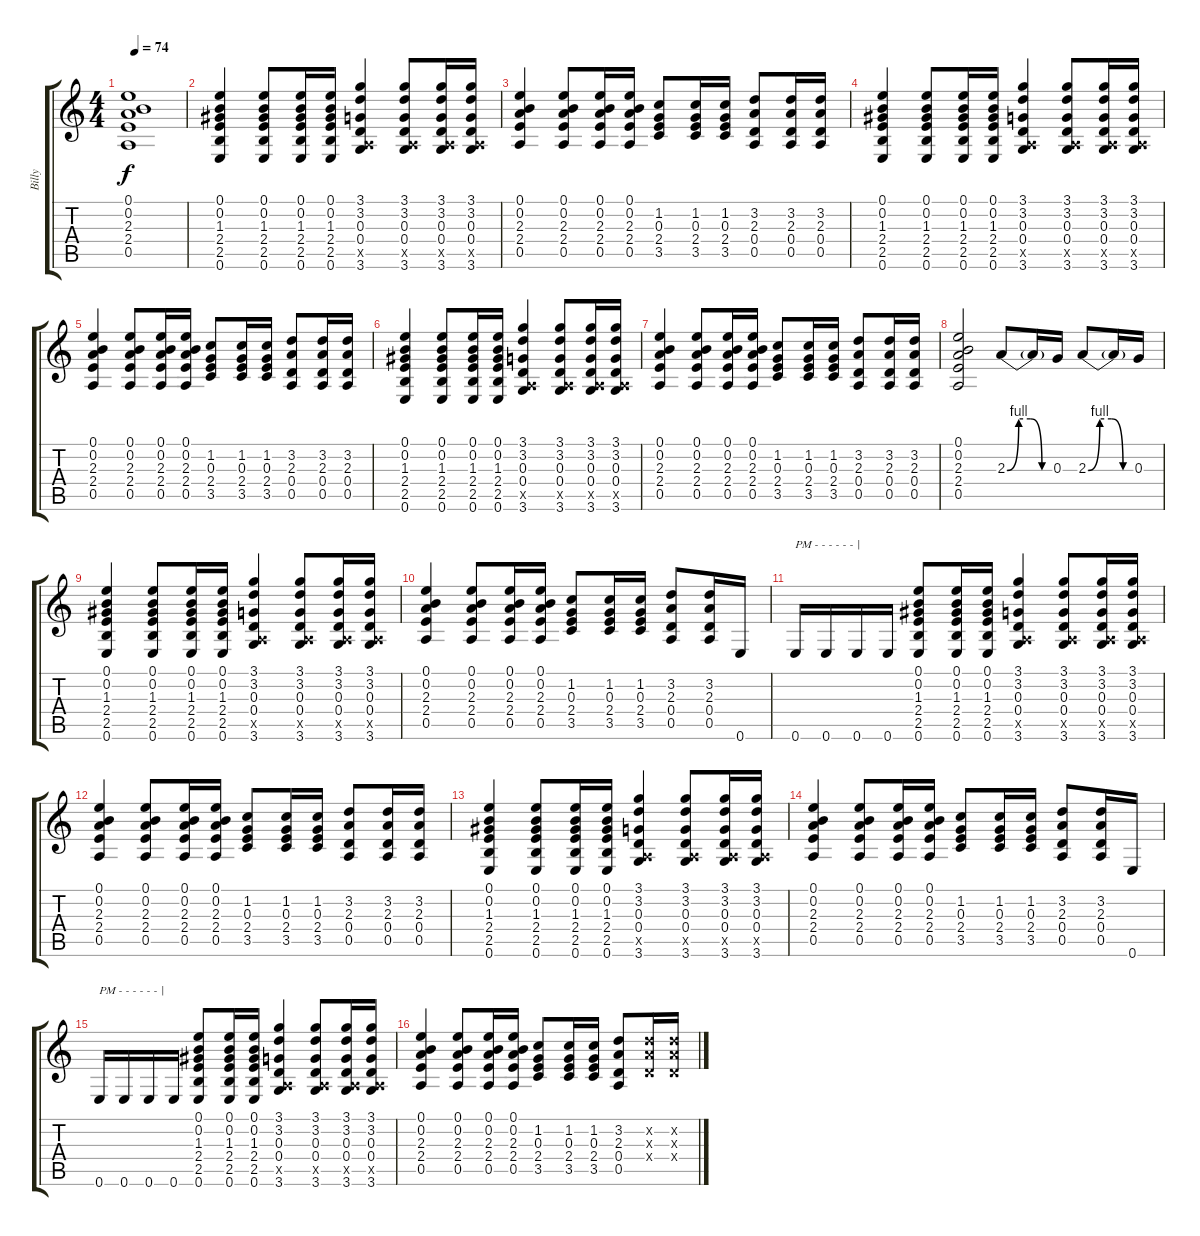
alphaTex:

\track ("Billy" "Billy") {instrument overdrivenguitar}
\staff {score tabs}
\tuning (E4 B3 G3 D3 A2 E2) {hide}
\ts (4 4)
\tempo 74
\clef g2
\ks c
(0.1{t} 0.2{t} 2.3{t} 2.4{t} 0.5{t}).1{dy f} |
(0.1 0.2 1.3 2.4 2.5 0.6).4 (0.1 0.2 1.3 2.4 2.5 0.6).8 (0.1 0.2 1.3 2.4 2.5 0.6).16 (0.1 0.2 1.3 2.4 2.5 0.6).16 (3.1 3.2 0.3 0.4 0.5{x} 3.6).4 (3.1 3.2 0.3 0.4 0.5{x} 3.6).8 (3.1 3.2 0.3 0.4 0.5{x} 3.6).16 (3.1 3.2 0.3 0.4 0.5{x} 3.6).16 |
(0.1 0.2 2.3 2.4 0.5).4 (0.1 0.2 2.3 2.4 0.5).8 (0.1 0.2 2.3 2.4 0.5).16 (0.1 0.2 2.3 2.4 0.5).16 (1.2 0.3 2.4 3.5).8 (1.2 0.3 2.4 3.5).16 (1.2 0.3 2.4 3.5).16 (3.2 2.3 0.4 0.5).8 (3.2 2.3 0.4 0.5).16 (3.2 2.3 0.4 0.5).16 |
(0.1 0.2 1.3 2.4 2.5 0.6).4 (0.1 0.2 1.3 2.4 2.5 0.6).8 (0.1 0.2 1.3 2.4 2.5 0.6).16 (0.1 0.2 1.3 2.4 2.5 0.6).16 (3.1 3.2 0.3 0.4 0.5{x} 3.6).4 (3.1 3.2 0.3 0.4 0.5{x} 3.6).8 (3.1 3.2 0.3 0.4 0.5{x} 3.6).16 (3.1 3.2 0.3 0.4 0.5{x} 3.6).16 |
(0.1 0.2 2.3 2.4 0.5).4 (0.1 0.2 2.3 2.4 0.5).8 (0.1 0.2 2.3 2.4 0.5).16 (0.1 0.2 2.3 2.4 0.5).16 (1.2 0.3 2.4 3.5).8 (1.2 0.3 2.4 3.5).16 (1.2 0.3 2.4 3.5).16 (3.2 2.3 0.4 0.5).8 (3.2 2.3 0.4 0.5).16 (3.2 2.3 0.4 0.5).16 |
(0.1 0.2 1.3 2.4 2.5 0.6).4 (0.1 0.2 1.3 2.4 2.5 0.6).8 (0.1 0.2 1.3 2.4 2.5 0.6).16 (0.1 0.2 1.3 2.4 2.5 0.6).16 (3.1 3.2 0.3 0.4 0.5{x} 3.6).4 (3.1 3.2 0.3 0.4 0.5{x} 3.6).8 (3.1 3.2 0.3 0.4 0.5{x} 3.6).16 (3.1 3.2 0.3 0.4 0.5{x} 3.6).16 |
(0.1 0.2 2.3 2.4 0.5).4 (0.1 0.2 2.3 2.4 0.5).8 (0.1 0.2 2.3 2.4 0.5).16 (0.1 0.2 2.3 2.4 0.5).16 (1.2 0.3 2.4 3.5).8 (1.2 0.3 2.4 3.5).16 (1.2 0.3 2.4 3.5).16 (3.2 2.3 0.4 0.5).8 (3.2 2.3 0.4 0.5).16 (3.2 2.3 0.4 0.5).16 |
(0.1 0.2 2.3 2.4 0.5).2 2.3{be (custom 0 0 15 4 30 4 45 0 60 0)}.8 2.3{t}.16 0.3.16 2.3{be (custom 0 0 15 4 30 4 45 0 60 0)}.8 2.3{t}.16 0.3.16 |
(0.1 0.2 1.3 2.4 2.5 0.6).4 (0.1 0.2 1.3 2.4 2.5 0.6).8 (0.1 0.2 1.3 2.4 2.5 0.6).16 (0.1 0.2 1.3 2.4 2.5 0.6).16 (3.1 3.2 0.3 0.4 0.5{x} 3.6).4 (3.1 3.2 0.3 0.4 0.5{x} 3.6).8 (3.1 3.2 0.3 0.4 0.5{x} 3.6).16 (3.1 3.2 0.3 0.4 0.5{x} 3.6).16 |
(0.1 0.2 2.3 2.4 0.5).4 (0.1 0.2 2.3 2.4 0.5).8 (0.1 0.2 2.3 2.4 0.5).16 (0.1 0.2 2.3 2.4 0.5).16 (1.2 0.3 2.4 3.5).8 (1.2 0.3 2.4 3.5).16 (1.2 0.3 2.4 3.5).16 (3.2 2.3 0.4 0.5).8 (3.2 2.3 0.4 0.5).16 0.6.16 |
0.6.16{txt "PM - - - - - - |"} 0.6.16 0.6.16 0.6.16 (0.1 0.2 1.3 2.4 2.5 0.6).8 (0.1 0.2 1.3 2.4 2.5 0.6).16 (0.1 0.2 1.3 2.4 2.5 0.6).16 (3.1 3.2 0.3 0.4 0.5{x} 3.6).4 (3.1 3.2 0.3 0.4 0.5{x} 3.6).8 (3.1 3.2 0.3 0.4 0.5{x} 3.6).16 (3.1 3.2 0.3 0.4 0.5{x} 3.6).16 |
(0.1 0.2 2.3 2.4 0.5).4 (0.1 0.2 2.3 2.4 0.5).8 (0.1 0.2 2.3 2.4 0.5).16 (0.1 0.2 2.3 2.4 0.5).16 (1.2 0.3 2.4 3.5).8 (1.2 0.3 2.4 3.5).16 (1.2 0.3 2.4 3.5).16 (3.2 2.3 0.4 0.5).8 (3.2 2.3 0.4 0.5).16 (3.2 2.3 0.4 0.5).16 |
(0.1 0.2 1.3 2.4 2.5 0.6).4 (0.1 0.2 1.3 2.4 2.5 0.6).8 (0.1 0.2 1.3 2.4 2.5 0.6).16 (0.1 0.2 1.3 2.4 2.5 0.6).16 (3.1 3.2 0.3 0.4 0.5{x} 3.6).4 (3.1 3.2 0.3 0.4 0.5{x} 3.6).8 (3.1 3.2 0.3 0.4 0.5{x} 3.6).16 (3.1 3.2 0.3 0.4 0.5{x} 3.6).16 |
(0.1 0.2 2.3 2.4 0.5).4 (0.1 0.2 2.3 2.4 0.5).8 (0.1 0.2 2.3 2.4 0.5).16 (0.1 0.2 2.3 2.4 0.5).16 (1.2 0.3 2.4 3.5).8 (1.2 0.3 2.4 3.5).16 (1.2 0.3 2.4 3.5).16 (3.2 2.3 0.4 0.5).8 (3.2 2.3 0.4 0.5).16 0.6.16 |
0.6.16{txt "PM - - - - - - |"} 0.6.16 0.6.16 0.6.16 (0.1 0.2 1.3 2.4 2.5 0.6).8 (0.1 0.2 1.3 2.4 2.5 0.6).16 (0.1 0.2 1.3 2.4 2.5 0.6).16 (3.1 3.2 0.3 0.4 0.5{x} 3.6).4 (3.1 3.2 0.3 0.4 0.5{x} 3.6).8 (3.1 3.2 0.3 0.4 0.5{x} 3.6).16 (3.1 3.2 0.3 0.4 0.5{x} 3.6).16 |
(0.1 0.2 2.3 2.4 0.5).4 (0.1 0.2 2.3 2.4 0.5).8 (0.1 0.2 2.3 2.4 0.5).16 (0.1 0.2 2.3 2.4 0.5).16 (1.2 0.3 2.4 3.5).8 (1.2 0.3 2.4 3.5).16 (1.2 0.3 2.4 3.5).16 (3.2 2.3 0.4 0.5).8 (3.2{x} 2.3{x} 0.4{x}).16 (3.2{x} 2.3{x} 0.4{x}).16
